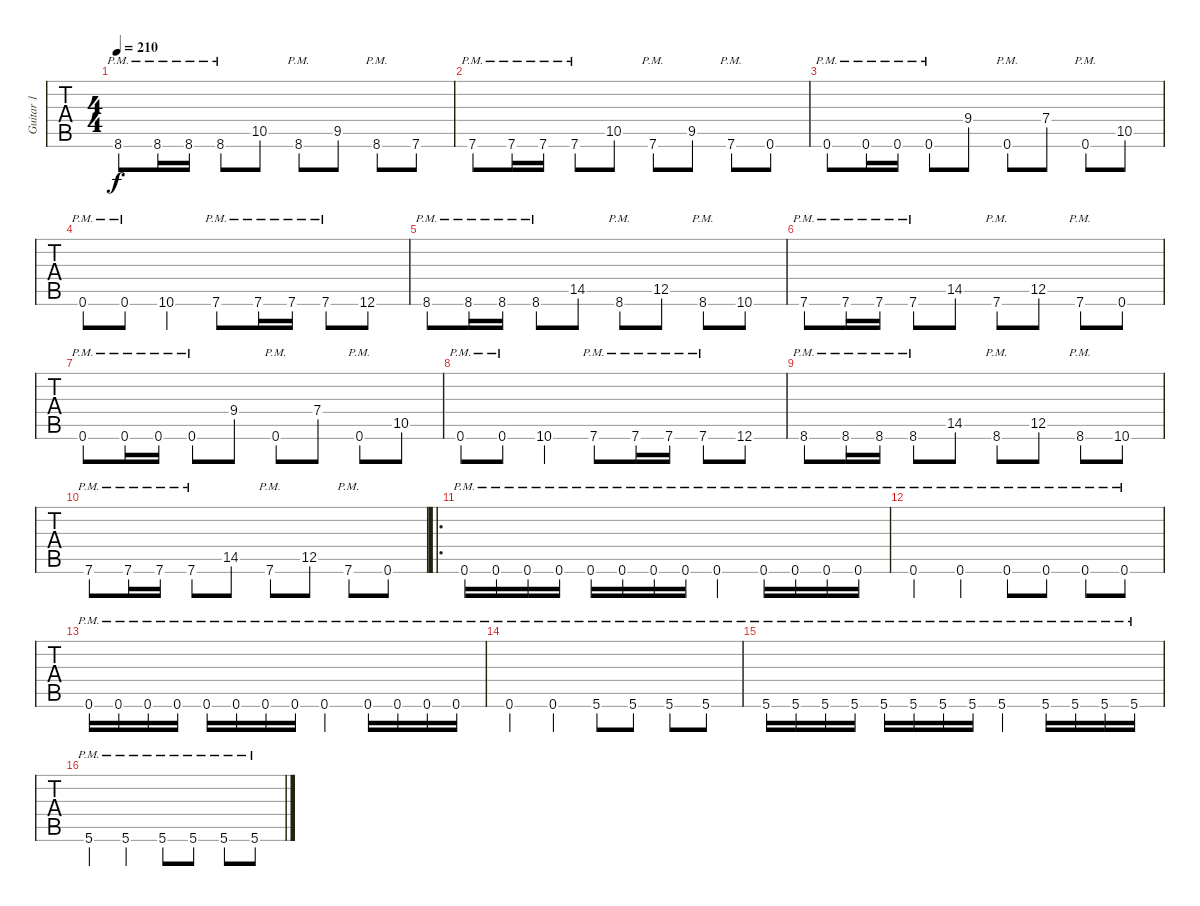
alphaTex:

\track ("Guitar 1" "Guitar 1") {instrument distortionguitar}
\staff {tabs}
\tuning (C4 G3 Eb3 Bb2 F2 C2) {hide}
\ts (4 4)
\tempo 210
\clef g2
\ks c
8.6{pm}.8{dy f} 8.6{pm}.16 8.6{pm}.16 8.6{pm}.8 10.5.8 8.6{pm}.8 9.5.8 8.6{pm}.8 7.6.8 |
7.6{pm}.8 7.6{pm}.16 7.6{pm}.16 7.6{pm}.8 10.5.8 7.6{pm}.8 9.5.8 7.6{pm}.8 0.6.8 |
0.6{pm}.8 0.6{pm}.16 0.6{pm}.16 0.6{pm}.8 9.4.8 0.6{pm}.8 7.4.8 0.6{pm}.8 10.5.8 |
0.6{pm}.8 0.6{pm}.8 10.6.4 7.6{pm}.8 7.6{pm}.16 7.6{pm}.16 7.6{pm}.8 12.6.8 |
8.6{pm}.8 8.6{pm}.16 8.6{pm}.16 8.6{pm}.8 14.5.8 8.6{pm}.8 12.5.8 8.6{pm}.8 10.6.8 |
7.6{pm}.8 7.6{pm}.16 7.6{pm}.16 7.6{pm}.8 14.5.8 7.6{pm}.8 12.5.8 7.6{pm}.8 0.6.8 |
0.6{pm}.8 0.6{pm}.16 0.6{pm}.16 0.6{pm}.8 9.4.8 0.6{pm}.8 7.4.8 0.6{pm}.8 10.5.8 |
0.6{pm}.8 0.6{pm}.8 10.6.4 7.6{pm}.8 7.6{pm}.16 7.6{pm}.16 7.6{pm}.8 12.6.8 |
8.6{pm}.8 8.6{pm}.16 8.6{pm}.16 8.6{pm}.8 14.5.8 8.6{pm}.8 12.5.8 8.6{pm}.8 10.6.8 |
7.6{pm}.8 7.6{pm}.16 7.6{pm}.16 7.6{pm}.8 14.5.8 7.6{pm}.8 12.5.8 7.6{pm}.8 0.6.8 |
\ro
0.6{pm}.16 0.6{pm}.16 0.6{pm}.16 0.6{pm}.16 0.6{pm}.16 0.6{pm}.16 0.6{pm}.16 0.6{pm}.16 0.6{pm}.4 0.6{pm}.16 0.6{pm}.16 0.6{pm}.16 0.6{pm}.16 |
0.6{pm}.4 0.6{pm}.4 0.6{pm}.8 0.6{pm}.8 0.6{pm}.8 0.6{pm}.8 |
0.6{pm}.16 0.6{pm}.16 0.6{pm}.16 0.6{pm}.16 0.6{pm}.16 0.6{pm}.16 0.6{pm}.16 0.6{pm}.16 0.6{pm}.4 0.6{pm}.16 0.6{pm}.16 0.6{pm}.16 0.6{pm}.16 |
0.6{pm}.4 0.6{pm}.4 5.6{pm}.8 5.6{pm}.8 5.6{pm}.8 5.6{pm}.8 |
5.6{pm}.16 5.6{pm}.16 5.6{pm}.16 5.6{pm}.16 5.6{pm}.16 5.6{pm}.16 5.6{pm}.16 5.6{pm}.16 5.6{pm}.4 5.6{pm}.16 5.6{pm}.16 5.6{pm}.16 5.6{pm}.16 |
5.6{pm}.4 5.6{pm}.4 5.6{pm}.8 5.6{pm}.8 5.6{pm}.8 5.6{pm}.8
